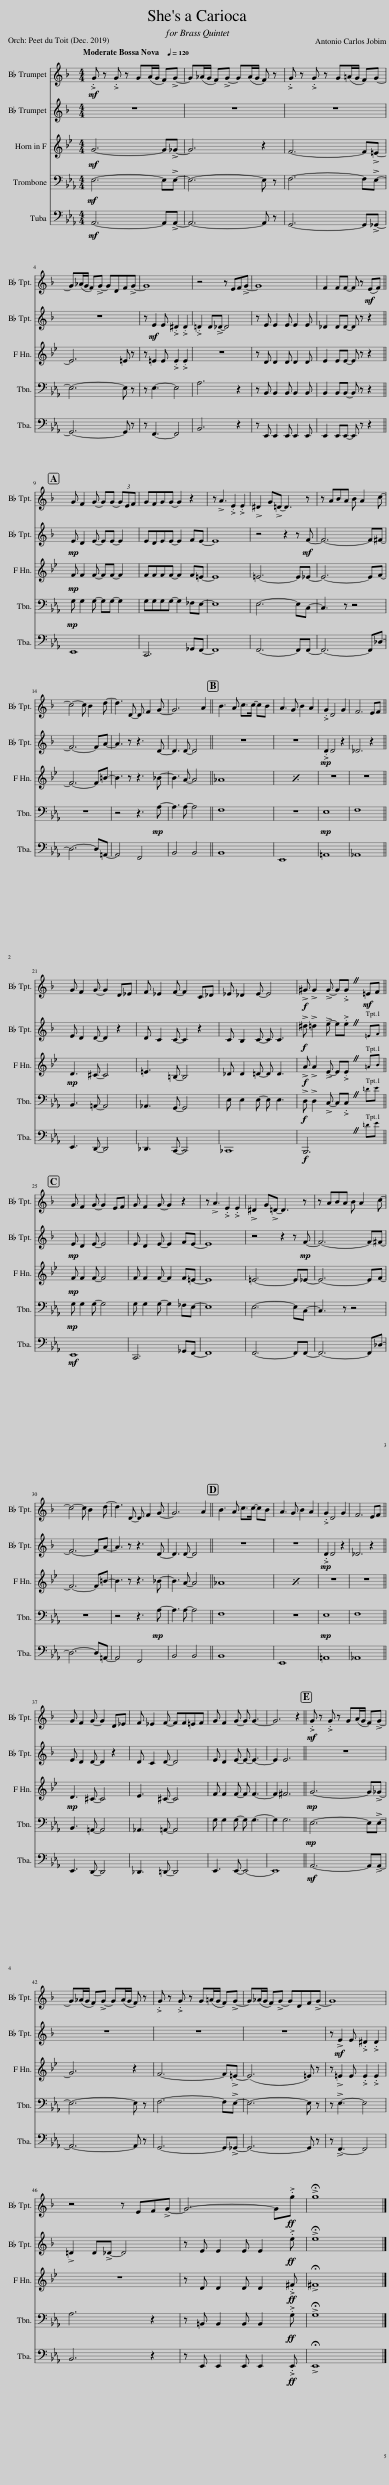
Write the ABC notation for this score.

X:1
%%score 1 2 3 4 5
L:1/8
Q:1/4=120
M:4/4
I:linebreak $
K:Eb
V:1 treble transpose=-2
V:2 treble transpose=-2
V:3 treble transpose=-7
V:4 bass
V:5 bass
V:1
[K:F]!mf! .G z .G z G(A/G/ F)!>!G- | G(_A/G/ F)!>!G- G(A/G/ F) z | .G z .G z G(=A/G/ F)G- |$ G(_A/G/ F)!>!G- GDF!>!G- | G8 | %5
 z4 z EF!>!G- | G8 | F2 FF- F z!mf! (EF) ||$ G F2 G- GG- (3GEF | GFGG- G2 z2 | %10
 z !>!A3 .E2 .E2 | !>!^D2 G!>!=D- D3 z | z ABA B A2 c- |$ c4- c B2 d- | d3 D- D F2 G- | %15
 G6 A2 || B3 A c>c- cB | A3 G B2 A2 | .G2 D4 G2 | F6 EF ||$ %20
 G F2 G- G2 D_E | F _E2 F- F2 C_D | _E _D2 E- E4 |!f! !>!^G !>!G2 !>!G- G.G!mf! =EF ||$ G F2 G- G2 EF | %25
 G F2 G- G2 z2 | z !>!A3 .E2 .E2 | !>!^D2 G!>!=D- D3 z | z ABA B A2 c- |$ c4- c B2 d- | %30
 d3 D- D F2 G- | G6 A2 || B3 A c>c- cB | A3 G B2 A2 | .G2 D4 G2 | %35
 F6 EF ||$ G F2 G- G2 D_E | F _E2 F- FF=EF | G F2 G- G G3- | G6 z2 || %40
!mf! .G z .G z G(A/G/ F)!>!G- |$ G(_A/G/ F)!>!G- G(A/G/ F) z | .G z .G z G(=A/G/ F)!>!G- | G(_A/G/ F)!>!G- GDF!>!G- | G8 |$ %45
 z4 z EF!>!G- | G6- G!ff!.g |[Q:1/4=102] !>!!fermata!g8 |] %48
V:2
[K:F] z8 | z8 | z8 |$ z8 | z!mf! E2 E .^D2 .D2 | %5
 .=D2 D!>!_D- D4 | z E E2 E E2 E | _D2 DD- D z z2 ||$!mp! E D2 E- EE- E2 | EDEE- E2 FE- | %10
 E8 | z4 z2 z!mf! F- | F6- F^F- |$ F6- FA- | A3 z z3 D- | %15
 D3 D- D4 || z8 | z8 |!mp! .D2 D4 z2 | _D6 z2 ||$ %20
 E D2 D- D2 z2 | D C2 C- C2 z2 | C B,2 C- C C3 |!f! !>!^d !>!=d2 !>!e- e.e =EF ||$!mp! E D2 E- E4 | %25
 E D2 E- E2 FE- | E8 | z4 z2 z!mp! F- | F6- F^F- |$ F6- FA- | %30
 A3 z z3 D- | D3 D- D4 || z8 | z8 |!mp! .D2 D4 z2 | %35
 _D6 z2 ||$ E D2 D- D2 z2 | D C2 D- D4 | E D2 E- E- E3- | E2 E6 || %40
 z8 |$ z8 | z8 | z8 | z!mf! !>!E2 E .^D2 .D2 |$ %45
 !>!=D2 D!>!_D- D4 | z E E2 E E2!ff! .e | !>!!fermata!e8 |] %48
V:3
[K:Bb]!mf! G6- G!>!_G- | G6 z2 | F6- F!>!=E- |$ E6 =E z | z =E2 E .E2 .E2 | %5
 z8 | z D D2 D D2 D | E2 EE- E z z2 ||$!mp! F F2 F- FF- F2 | FFFF- F2 F=E- | %10
 E8 | =E6- E_E- | E6- EF- |$ F6- F=B- | B3 z z3 _B- | %15
 B3 A- A4 || _A8 | x8 | z8 | z8 ||$ %20
!mp! D3 ^C- C4 | =E3 =B,- B,4 | _D D2 =D- D D3 |!f! !>!A !>!A2 !>!E- E.E =AB ||$!mp! F F2 F- F4 | %25
 F F2 F- F2 F=E- | E8 | =E6- E_E- | E6- EF- |$ F6- F=B- | %30
 B3 z z3 _B- | B3 A- A4 || _A8 | x8 | z8 | %35
 z8 ||$!mp! D3 ^C- C4 | E3 ^C- C4 | F F2 F- F F3- | F2 ^F6 || %40
!mp! G6- G!>!_G- |$ G6 z2 | F6- F!>!=E- | (E6 =E) z | z !>!=E2 E .E2 .E2 |$ %45
 z8 | z D D2 D D2!ff! .^F | !>!!fermata!^F8 |] %48
V:4
!mf! E,6- E,!>!E,- | E,6- E, z | F,6- F,!>!E,- |$ E,6- E, z | z E,3- E,4 | %5
 A,6 z2 | z B,, B,,2 B,, B,,2 B,, | B,,2 B,,B,,- B,, z z2 ||$!mp! G, G,2 G,- G,G,- G,2 | G,G,G,G,- G,2 _F,E,- | %10
 E,8 | E,6- E,C,- | C,3 z z4 |$ z8 | z4 z3!mp! A,- | %15
 A,3 A,- A,4 || F,8 | z8 |!mp! E,8 | F,8 ||$ %20
 B,,3 =A,,- A,,4 | _A,,3 G,,- G,,4 | E, E,2 E,- E, E,3 |!f! !>!D, !>!D,2 !>!C,- C,.C, =DE ||$!mp! G, G,2 G,- G,4 | %25
 G, G,2 G,- G,2 _F,E,- | E,8 | E,6- E,C,- | C,3 z z4 |$ z8 | %30
 z4 z3!mp! A,- | A,3 A,- A,4 || F,8 | z8 |!mp! E,8 | %35
 F,8 ||$ B,,3 =A,,- A,,4 | _A,,3 =A,,- A,,4 | G, G,2 G,- G, G,3- | G,2 G,6 || %40
!mp! E,6- E,!>!E,- |$ E,6- E, z | F,6- F,!>!E,- | E,6- E, z | z !>!E,3- E,4 |$ %45
 A,6 z2 | z =B,, B,,2 B,, B,,2!ff! .G, | !>!!fermata!G,8 |] %48
V:5
!mf! A,,6- A,,!>!A,,- | A,,6- A,, z | G,,6- G,,!>!_G,,- |$ G,,6- G,, z | z F,,3- F,,4 | %5
 B,,6 z2 | z E,, E,,2 E,, E,,2 E,, | E,,2 E,,E,,- E,, z z2 ||$ E,,8 | C,,6 _G,,F,,- | %10
 F,,8 | F,,6- F,,F,,- | F,,6- F,,_D,- |$ D,6- D,=A,,- | A,,4 F,,4 | %15
 B,,4 B,,4 || B,,8 | E,,8 | =A,,8 | _A,,8 ||$ %20
 E,,3 D,,- D,,4 | _D,,3 C,,- C,,4 | _C,,8 |!f! B,,,6 =DE ||$!mf! E,,8 | %25
 C,,6 _G,,F,,- | F,,8 | F,,6- F,,F,,- | F,,6- F,,_D,- |$ D,6- D,=A,,- | %30
 A,,4 F,,4 | B,,4 B,,4 || B,,8 | E,,8 | =A,,8 | %35
 _A,,8 ||$ E,,3 D,,- D,,4 | _D,,3 =D,,- D,,4 | E,,3 E,,- E,,4- | E,,8 || %40
!mf! A,,6- A,,!>!A,,- |$ A,,6- A,, z | G,,6- G,,!>!_G,,- | G,,6- G,, z | z !>!F,,3- F,,4 |$ %45
 B,,6 z2 | z E,, E,,2 E,, E,,2!ff! .E,, | !>!!fermata!E,,8 |] %48
